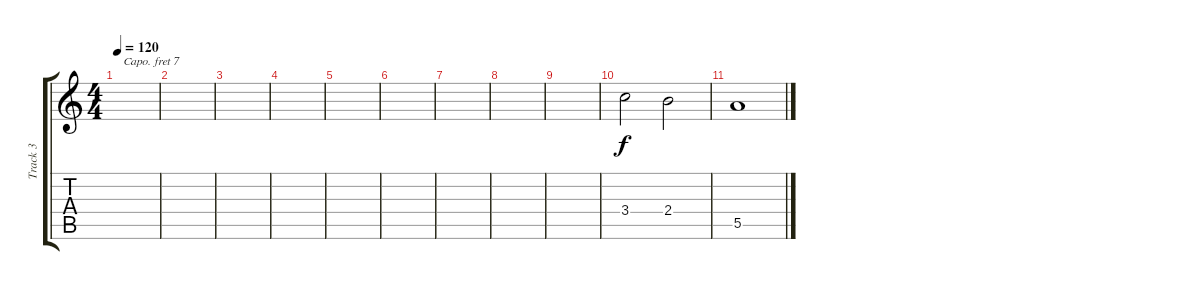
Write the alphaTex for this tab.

\track ("Track 3" "Track 3") {instrument contrabass}
\staff {score tabs}
\capo 7
\tuning (E4 B3 G3 D3 A2 E2) {hide}
\ts (4 4)
\tempo 120
\clef g2
\ks c
|
|
|
|
|
|
|
|
|
3.4.2 2.4.2 |
5.5.1
